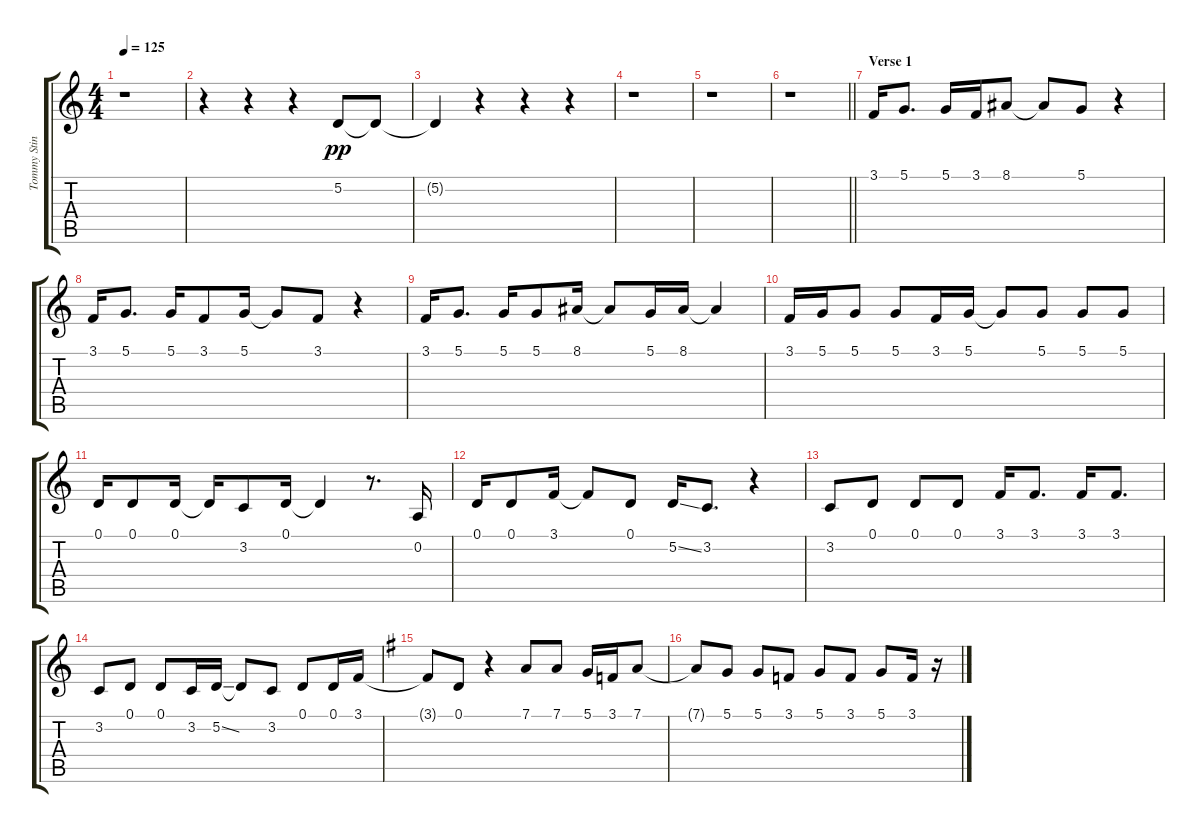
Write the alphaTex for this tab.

\track ("Tommy Stinson (VOICE)" "Tommy Stin") {instrument lead7fifths}
\staff {score tabs}
\tuning (D4 A3 F3 C3 G2 D2) {hide}
\ts (4 4)
\tempo 125
\clef g2
\ks c
r.1{dy pp} |
r.4 r.4 r.4 5.2.8 5.2{t}.8 |
5.2{t}.4 r.4 r.4 r.4 |
r.1 |
r.1 |
\barLineRight lightlight
r.1 |
\section ("" "Verse 1 ")
3.1.16 5.1.8{d} 5.1.16 3.1.16 8.1.8 8.1{t}.8 5.1.8 r.4 |
3.1.16 5.1.8{d} 5.1.16 3.1.8 5.1.16 5.1{t}.8 3.1.8 r.4 |
3.1.16 5.1.8{d} 5.1.16 5.1.8 8.1.16 8.1{t}.8 5.1.16 8.1.16 8.1{t}.4 |
3.1.16 5.1.16 5.1.8 5.1.8 3.1.16 5.1.16 5.1{t}.8 5.1.8 5.1.8 5.1.8 |
0.1.16 0.1.8 0.1.16 0.1{t}.16 3.2.8 0.1.16 0.1{t}.4 r.8{d} 0.2.16 |
0.1.16 0.1.8 3.1.16 3.1{t}.8 0.1.8 5.2{ss}.16 3.2.8{d} r.4 |
3.2.8 0.1.8 0.1.8 0.1.8 3.1.16 3.1.8{d} 3.1.16 3.1.8{d} |
3.2.8 0.1.8 0.1.8 3.2.16 5.2{ss}.16 5.2{t}.8 3.2.8 0.1.8 0.1.16 3.1.16 |
\ks g
3.1{t}.8 0.1.8 r.4 7.1.8 7.1.8 5.1.16 3.1.16 7.1.8 |
7.1{t}.8 5.1.8 5.1.8 3.1.8 5.1.8 3.1.8 5.1.8 3.1.16 r.16
